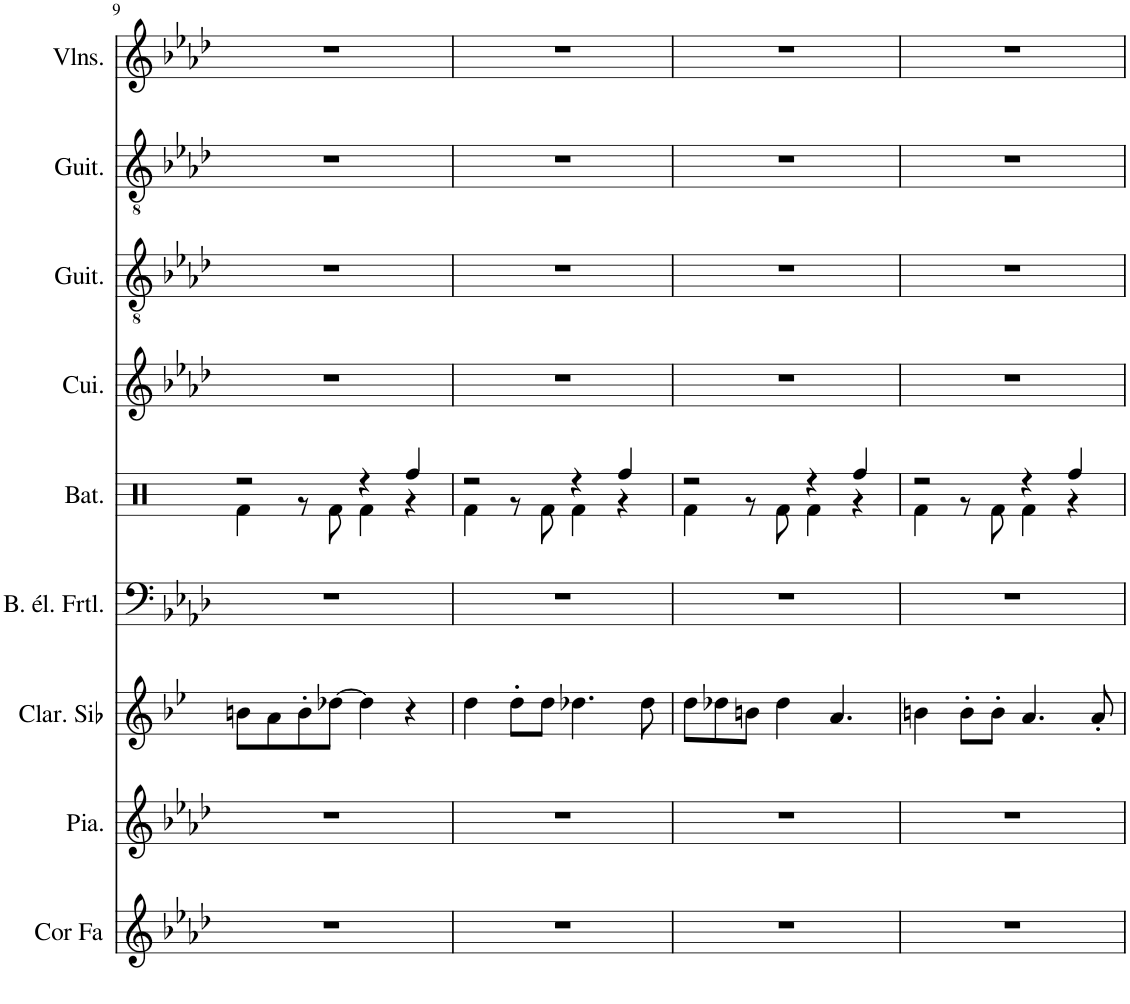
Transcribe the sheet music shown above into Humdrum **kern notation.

**kern	**kern	**kern	**kern	**kern	**kern	**kern	**kern	**kern
*part9	*part8	*part7	*part6	*part5	*part4	*part3	*part2	*part1
*staff9	*staff8	*staff7	*staff6	*staff5	*staff4	*staff3	*staff2	*staff1
*I"Cor en Fa, French Horn	*I"Piano, Acoustic Grand Piano	*I"Clarinette en Sib	*I"Basse électrique fretless, Fretless Bass	*I"Batterie, Drums	*I"Cuivres, Brass Section	*I"Guitare acoustique, Acoustic Guitar (steel)	*I"Guitare acoustique, Acoustic Guitar (steel)	*I"Violons, String Ensemble 1
*I'Cor Fa	*I'Pia.	*I'Clar. Sib	*I'B. él. Frtl.	*I'Bat.	*I'Cui.	*I'Guit.	*I'Guit.	*I'Vlns.
!!LO:PB:g=z
*clefG2	*clefG2	*clefG2	*clefF4	*clefX	*clefG2	*clefGv2	*clefGv2	*clefG2
*Trd4c7	*	*Trd1c2	*Trd7c12	*	*	*	*	*
*k[b-e-a-d-]	*k[b-e-a-d-]	*k[b-e-]	*k[b-e-a-d-]	*k[]	*k[b-e-a-d-]	*k[b-e-a-d-]	*k[b-e-a-d-]	*k[b-e-a-d-]
*M4/4	*M4/4	*M4/4	*M4/4	*M4/4	*M4/4	*M4/4	*M4/4	*M4/4
=9	=9	=9	=9	=9	=9	=9	=9	=9
*	*	*	*	*^	*	*	*	*
1r	1r	8bn\L	1r	2r	4Rf\	1r	1r	1r	1r
.	.	8a\	.	.	.	.	.	.	.
.	.	8b'\	.	.	8r	.	.	.	.
.	.	[8dd-X\J	.	.	8Rf\	.	.	.	.
.	.	4dd-\]	.	4r	4Rf\	.	.	.	.
.	.	4r	.	4Rff/	4r	.	.	.	.
=10	=10	=10	=10	=10	=10	=10	=10	=10	=10
1r	1r	4dd\	1r	2r	4Rf\	1r	1r	1r	1r
.	.	8dd'\L	.	.	8r	.	.	.	.
.	.	8dd\J	.	.	8Rf\	.	.	.	.
.	.	4.dd-X\	.	4r	4Rf\	.	.	.	.
.	.	.	.	4Rff/	4r	.	.	.	.
.	.	8dd-\	.	.	.	.	.	.	.
=11	=11	=11	=11	=11	=11	=11	=11	=11	=11
1r	1r	8dd\L	1r	2r	4Rf\	1r	1r	1r	1r
.	.	8dd-X\	.	.	.	.	.	.	.
.	.	8bn\J	.	.	8r	.	.	.	.
.	.	4dd-\	.	.	8Rf\	.	.	.	.
.	.	.	.	4r	4Rf\	.	.	.	.
.	.	4.a/	.	.	.	.	.	.	.
.	.	.	.	4Rff/	4r	.	.	.	.
=12	=12	=12	=12	=12	=12	=12	=12	=12	=12
1r	1r	4bn\	1r	2r	4Rf\	1r	1r	1r	1r
.	.	8b'\L	.	.	8r	.	.	.	.
.	.	8b'\J	.	.	8Rf\	.	.	.	.
.	.	4.a/	.	4r	4Rf\	.	.	.	.
.	.	.	.	4Rff/	4r	.	.	.	.
.	.	8a'/	.	.	.	.	.	.	.
*	*	*	*	*v	*v	*	*	*	*
=	=	=	=	=	=	=	=	=
*-	*-	*-	*-	*-	*-	*-	*-	*-
